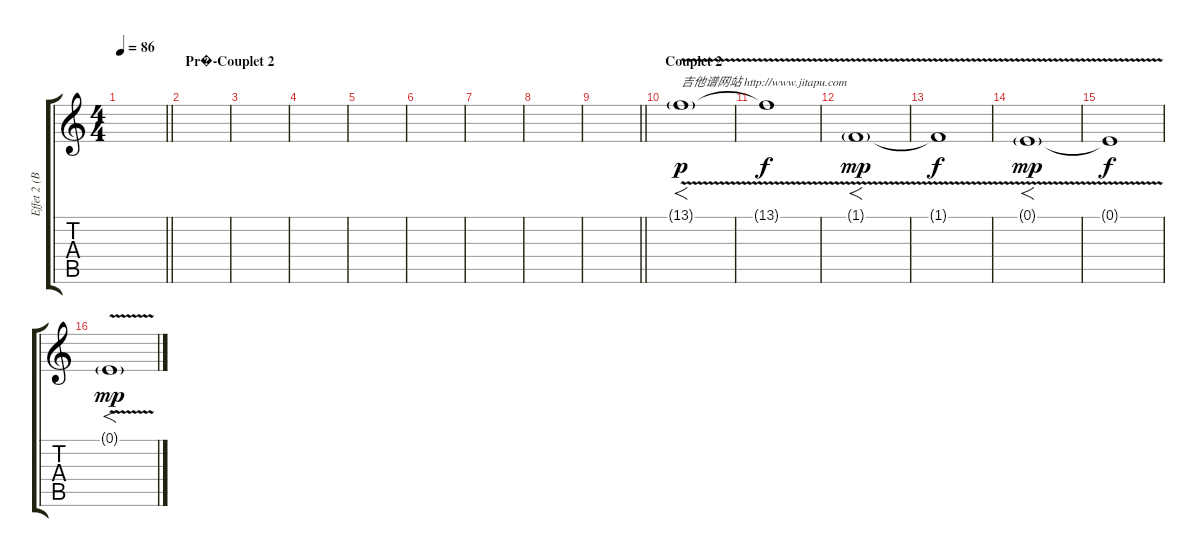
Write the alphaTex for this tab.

\track ("Effet 2 (Bruits Couplets et Guitare)" "Effet 2 (B") {instrument lead1square}
\staff {score tabs}
\tuning (E4 B3 G3 D3 A2 E2) {hide}
\ts (4 4)
\tempo 86
\clef g2
\barLineRight lightlight
\ks c
|
\section ("" "Pr�-Couplet 2")
|
|
|
|
|
|
|
\barLineRight lightlight
|
\section ("" "Couplet 2")
13.1{v g}.1{f txt "吉他谱网站 http://www.jitapu.com" dy p} |
13.1{t}.1{dy f} |
1.1{v g}.1{f dy mp} |
1.1{t}.1{dy f} |
0.1{v g}.1{f dy mp} |
0.1{t}.1{dy f} |
0.1{v g}.1{f dy mp}
